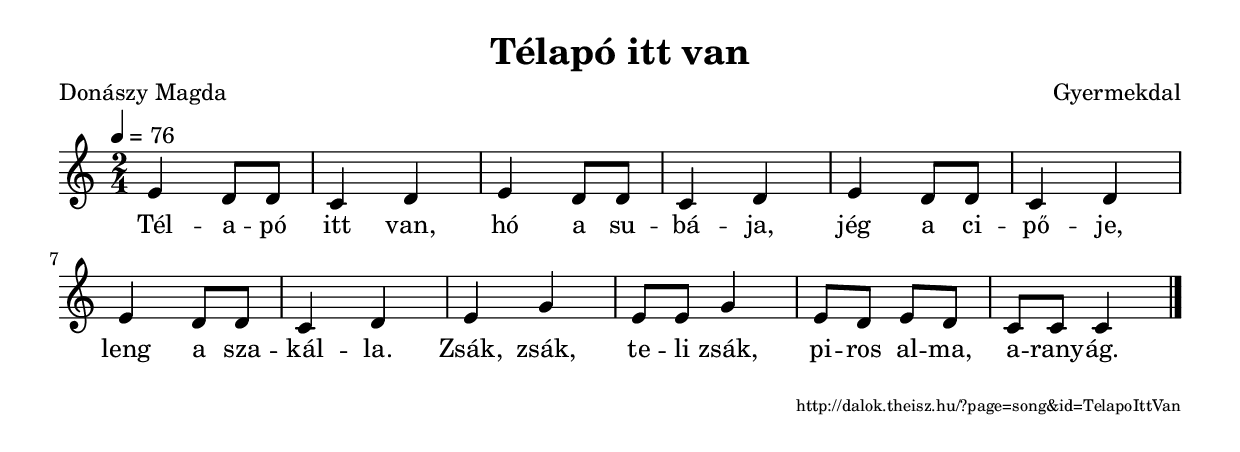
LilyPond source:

\version "2.10.33"


\header {
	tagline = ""	title = "Télapó itt van"
	composer = "Gyermekdal"
	poet = "Donászy Magda"
}

VoiceA = { \key c \major \override Staff.TimeSignature #'style = #'()  \time 2/4 \tempo 4=76
	\relative f' { e4 d8 d c4 d e d8 d c4 d
e4 d8 d c4 d e d8 d c4 d
e g e8 e g4 e8 d e d c c c4 \bar "|."
	}
}
SplitLyrics = \lyricmode { 
Tél -- a -- pó itt van,
hó a su -- bá -- ja,
jég a ci -- pő -- je,
leng a sza -- kál -- la.
Zsák, zsák, te -- li zsák,
pi -- ros al -- ma, a -- rany -- ág.
}
\score {
	<<
		\context Voice = songStaff { \VoiceA }
		\lyricsto "songStaff" \new Lyrics \SplitLyrics
	>>
	\layout {
		indent = #0
	}
}

\score {
	<<
		\context Voice = songStaff { \VoiceA }
	>>
	\midi {
	}
}

\markup { \fill-line { \hspace #1 \super http://dalok.theisz.hu/?page=song&id=TelapoIttVan } }

\paper {
}
